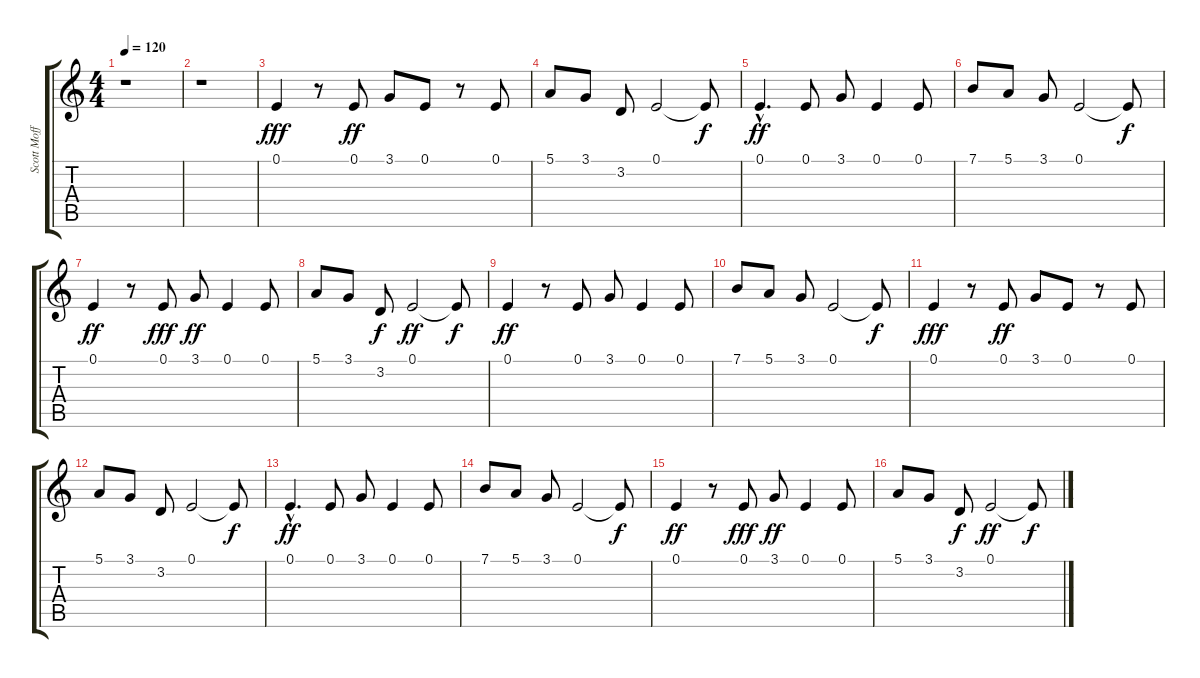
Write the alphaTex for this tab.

\track ("Scott Moffat" "Scott Moff") {instrument lead8bassandlead}
\staff {score tabs}
\tuning (E4 B3 G3 D3 A2 E2) {hide}
\ts (4 4)
\tempo 120
\clef g2
\ks c
r.1{dy f} |
r.1 |
0.1.4{dy fff} r.8 0.1.8{dy ff} 3.1.8 0.1.8 r.8 0.1.8 |
5.1.8 3.1.8 3.2.8 0.1.2 0.1{t}.8{dy f} |
0.1{hac}.4{d dy ff} 0.1.8 3.1.8 0.1.4 0.1.8 |
7.1.8 5.1.8 3.1.8 0.1.2 0.1{t}.8{dy f} |
0.1.4{dy ff} r.8 0.1.8{dy fff} 3.1.8{dy ff} 0.1.4 0.1.8 |
5.1.8 3.1.8 3.2.8{dy f} 0.1.2{dy ff} 0.1{t}.8{dy f} |
0.1.4{dy ff} r.8 0.1.8 3.1.8 0.1.4 0.1.8 |
7.1.8 5.1.8 3.1.8 0.1.2 0.1{t}.8{dy f} |
0.1.4{dy fff} r.8 0.1.8{dy ff} 3.1.8 0.1.8 r.8 0.1.8 |
5.1.8 3.1.8 3.2.8 0.1.2 0.1{t}.8{dy f} |
0.1{hac}.4{d dy ff} 0.1.8 3.1.8 0.1.4 0.1.8 |
7.1.8 5.1.8 3.1.8 0.1.2 0.1{t}.8{dy f} |
0.1.4{dy ff} r.8 0.1.8{dy fff} 3.1.8{dy ff} 0.1.4 0.1.8 |
5.1.8 3.1.8 3.2.8{dy f} 0.1.2{dy ff} 0.1{t}.8{dy f}
